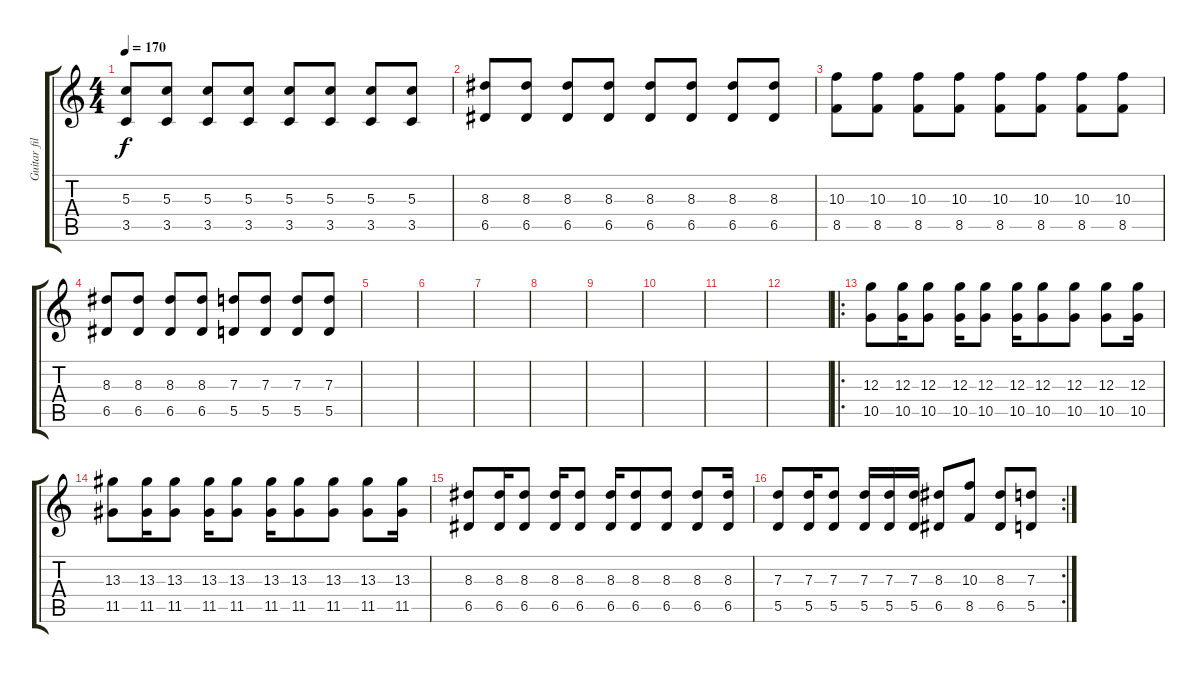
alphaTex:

\track ("Guitar fill" "Guitar fil") {instrument overdrivenguitar}
\staff {score tabs}
\tuning (E4 B3 G3 D3 A2 E2) {hide}
\ts (4 4)
\tempo 170
\clef g2
\ks c
(5.3 3.5).8{dy f} (5.3 3.5).8 (5.3 3.5).8 (5.3 3.5).8 (5.3 3.5).8 (5.3 3.5).8 (5.3 3.5).8 (5.3 3.5).8 |
(8.3 6.5).8 (8.3 6.5).8 (8.3 6.5).8 (8.3 6.5).8 (8.3 6.5).8 (8.3 6.5).8 (8.3 6.5).8 (8.3 6.5).8 |
(10.3 8.5).8 (10.3 8.5).8 (10.3 8.5).8 (10.3 8.5).8 (10.3 8.5).8 (10.3 8.5).8 (10.3 8.5).8 (10.3 8.5).8 |
(8.3 6.5).8 (8.3 6.5).8 (8.3 6.5).8 (8.3 6.5).8 (7.3 5.5).8 (7.3 5.5).8 (7.3 5.5).8 (7.3 5.5).8 |
|
|
|
|
|
|
|
|
\ro
(12.3 10.5).8 (12.3 10.5).16 (12.3 10.5).8 (12.3 10.5).16 (12.3 10.5).8 (12.3 10.5).16 (12.3 10.5).8 (12.3 10.5).8 (12.3 10.5).8 (12.3 10.5).16 |
(13.3 11.5).8 (13.3 11.5).16 (13.3 11.5).8 (13.3 11.5).16 (13.3 11.5).8 (13.3 11.5).16 (13.3 11.5).8 (13.3 11.5).8 (13.3 11.5).8 (13.3 11.5).16 |
(8.3 6.5).8 (8.3 6.5).16 (8.3 6.5).8 (8.3 6.5).16 (8.3 6.5).8 (8.3 6.5).16 (8.3 6.5).8 (8.3 6.5).8 (8.3 6.5).8 (8.3 6.5).16 |
\rc 2
(7.3 5.5).8 (7.3 5.5).16 (7.3 5.5).8 (7.3 5.5).16 (7.3 5.5).16 (7.3 5.5).16 (8.3 6.5).8 (10.3 8.5).8 (8.3 6.5).8 (7.3 5.5).8
